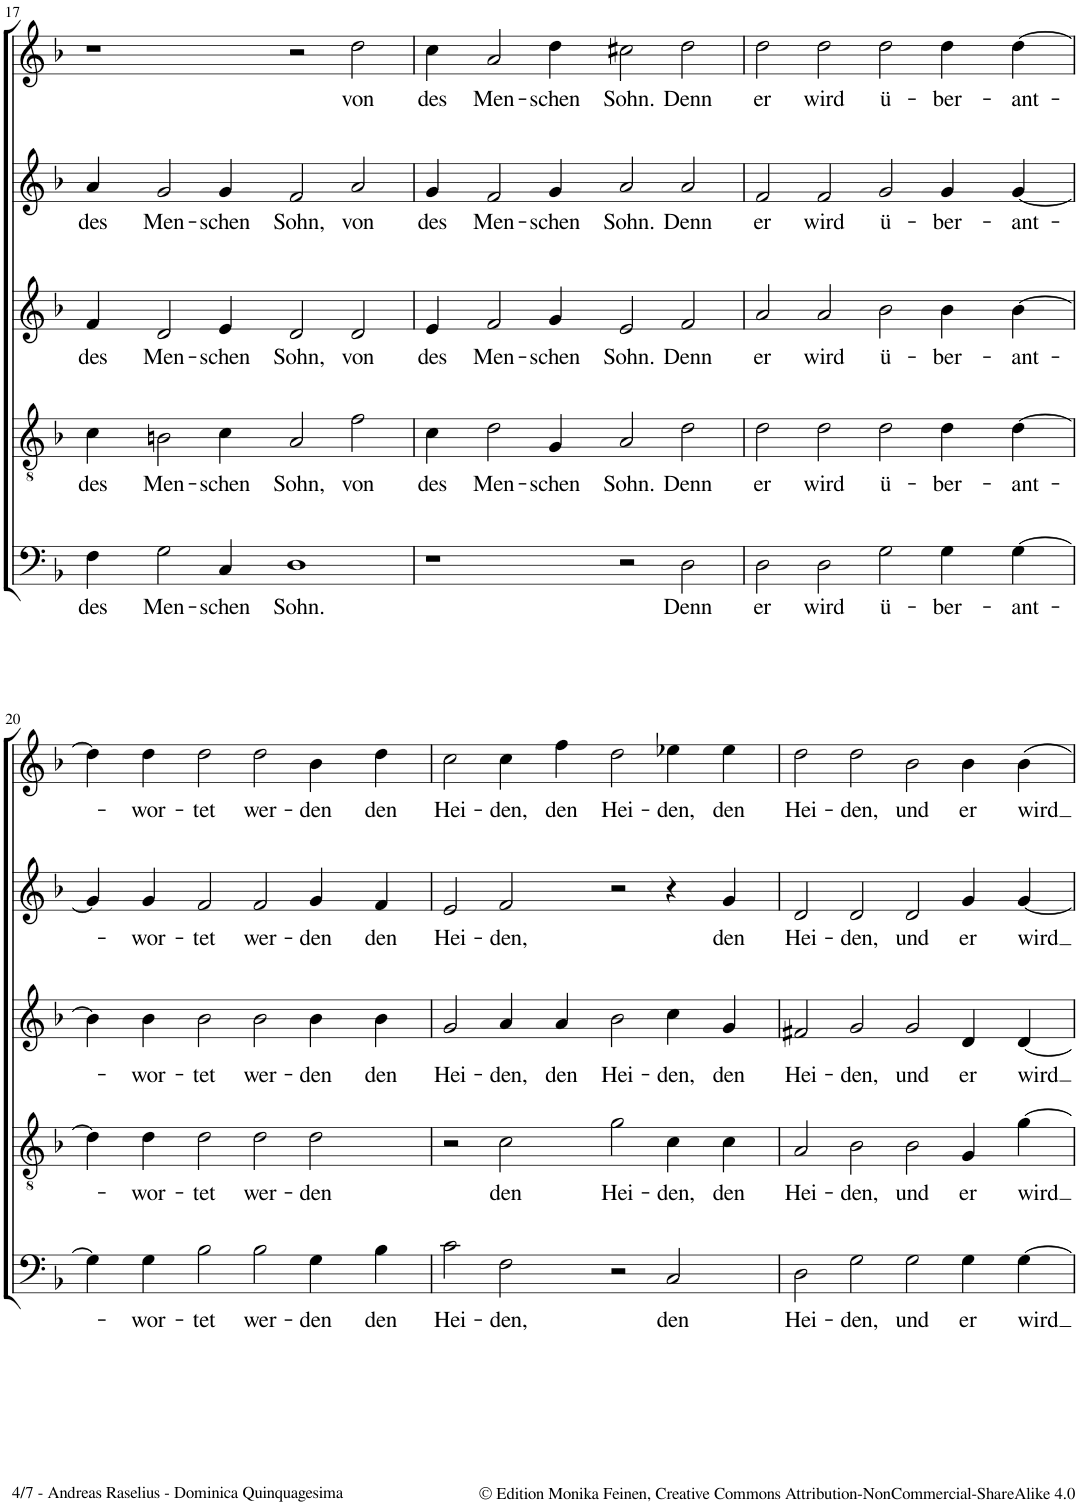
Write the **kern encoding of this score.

**kern	**text	**kern	**text	**kern	**text	**kern	**text	**kern	**text
*part5	*part5	*part4	*part4	*part3	*part3	*part2	*part2	*part1	*part1
*staff5	*staff5	*staff4	*staff4	*staff3	*staff3	*staff2	*staff2	*staff1	*staff1
*I"Bassus	*	*I"Tenor [Hypolydius]	*	*I"Altus	*	*I"Quintus	*	*I"Cantus	*
!!LO:PB:g=z
*clefF4	*	*clefGv2	*	*clefG2	*	*clefG2	*	*clefG2	*
*k[b-]	*	*k[b-]	*	*k[b-]	*	*k[b-]	*	*k[b-]	*
*M4/2	*	*M4/2	*	*M4/2	*	*M4/2	*	*M4/2	*
*met(c)	*	*met(c)	*	*met(c)	*	*met(c)	*	*met(c)	*
=17	=17	=17	=17	=17	=17	=17	=17	=17	=17
!	!LO:LY:b	!	!LO:LY:b	!	!LO:LY:b	!	!LO:LY:b	!	!
4F\	des	4c\	des	4f/	des	4a/	des	1r	.
!	!LO:LY:b	!	!LO:LY:b	!	!LO:LY:b	!	!LO:LY:b	!	!
2G\	Men-	2Bn\	Men-	2d/	Men-	2g/	Men-	.	.
!	!LO:LY:b	!	!LO:LY:b	!	!LO:LY:b	!	!LO:LY:b	!	!
4C/	-schen	4c\	-schen	4e/	-schen	4g/	-schen	.	.
!	!LO:LY:b	!	!LO:LY:b	!	!LO:LY:b	!	!LO:LY:b	!	!
1D	Sohn.	2A/	Sohn,	2d/	Sohn,	2f/	Sohn,	2r	.
!	!	!	!LO:LY:b	!	!LO:LY:b	!	!LO:LY:b	!	!LO:LY:b
.	.	2f\	von	2d/	von	2a/	von	2dd\	von
=18	=18	=18	=18	=18	=18	=18	=18	=18	=18
!	!	!	!LO:LY:b	!	!LO:LY:b	!	!LO:LY:b	!	!LO:LY:b
1r	.	4c\	des	4e/	des	4g/	des	4cc\	des
!	!	!	!LO:LY:b	!	!LO:LY:b	!	!LO:LY:b	!	!LO:LY:b
.	.	2d\	Men-	2f/	Men-	2f/	Men-	2a/	Men-
!	!	!	!LO:LY:b	!	!LO:LY:b	!	!LO:LY:b	!	!LO:LY:b
.	.	4G/	-schen	4g/	-schen	4g/	-schen	4dd\	-schen
!	!	!	!LO:LY:b	!	!LO:LY:b	!	!LO:LY:b	!	!LO:LY:b
2r	.	2A/	Sohn.	2e/	Sohn.	2a/	Sohn.	2cc#X\	Sohn.
!	!LO:LY:b	!	!LO:LY:b	!	!LO:LY:b	!	!LO:LY:b	!	!LO:LY:b
2D\	Denn	2d\	Denn	2f/	Denn	2a/	Denn	2dd\	Denn
=19	=19	=19	=19	=19	=19	=19	=19	=19	=19
!	!LO:LY:b	!	!LO:LY:b	!	!LO:LY:b	!	!LO:LY:b	!	!LO:LY:b
2D\	er	2d\	er	2a/	er	2f/	er	2dd\	er
!	!LO:LY:b	!	!LO:LY:b	!	!LO:LY:b	!	!LO:LY:b	!	!LO:LY:b
2D\	wird	2d\	wird	2a/	wird	2f/	wird	2dd\	wird
!	!LO:LY:b	!	!LO:LY:b	!	!LO:LY:b	!	!LO:LY:b	!	!LO:LY:b
2G\	ü-	2d\	ü-	2b-\	ü-	2g/	ü-	2dd\	ü-
!	!LO:LY:b	!	!LO:LY:b	!	!LO:LY:b	!	!LO:LY:b	!	!LO:LY:b
4G\	-ber-	4d\	-ber-	4b-\	-ber-	4g/	-ber-	4dd\	-ber-
!	!LO:LY:b	!	!LO:LY:b	!	!LO:LY:b	!	!LO:LY:b	!	!LO:LY:b
[4G\	-ant-	[4d\	-ant-	[4b-\	-ant-	[4g/	-ant-	[4dd\	-ant-
!!LO:LB:g=z
=20	=20	=20	=20	=20	=20	=20	=20	=20	=20
4G\]	.	4d\]	.	4b-\]	.	4g/]	.	4dd\]	.
!	!LO:LY:b	!	!LO:LY:b	!	!LO:LY:b	!	!LO:LY:b	!	!LO:LY:b
4G\	wor-	4d\	wor-	4b-\	wor-	4g/	wor-	4dd\	wor-
!	!LO:LY:b	!	!LO:LY:b	!	!LO:LY:b	!	!LO:LY:b	!	!LO:LY:b
2B-\	-tet	2d\	-tet	2b-\	-tet	2f/	-tet	2dd\	-tet
!	!LO:LY:b	!	!LO:LY:b	!	!LO:LY:b	!	!LO:LY:b	!	!LO:LY:b
2B-\	wer-	2d\	wer-	2b-\	wer-	2f/	wer-	2dd\	wer-
!	!LO:LY:b	!	!LO:LY:b	!	!LO:LY:b	!	!LO:LY:b	!	!LO:LY:b
4G\	-den	2d\	-den	4b-\	-den	4g/	-den	4b-\	-den
!	!LO:LY:b	!	!	!	!LO:LY:b	!	!LO:LY:b	!	!LO:LY:b
4B-\	den	.	.	4b-\	den	4f/	den	4dd\	den
=21	=21	=21	=21	=21	=21	=21	=21	=21	=21
!	!LO:LY:b	!	!	!	!LO:LY:b	!	!LO:LY:b	!	!LO:LY:b
2c\	Hei-	2r	.	2g/	Hei-	2e/	Hei-	2cc\	Hei-
!	!LO:LY:b	!	!LO:LY:b	!	!LO:LY:b	!	!LO:LY:b	!	!LO:LY:b
2F\	-den,	2c\	den	4a/	-den,	2f/	-den,	4cc\	-den,
!	!	!	!	!	!LO:LY:b	!	!	!	!LO:LY:b
.	.	.	.	4a/	den	.	.	4ff\	den
!	!	!	!LO:LY:b	!	!LO:LY:b	!	!	!	!LO:LY:b
2r	.	2g\	Hei-	2b-\	Hei-	2r	.	2dd\	Hei-
!	!LO:LY:b	!	!LO:LY:b	!	!LO:LY:b	!	!	!	!LO:LY:b
2C/	den	4c\	-den,	4cc\	-den,	4r	.	4ee-X\	-den,
!	!	!	!LO:LY:b	!	!LO:LY:b	!	!LO:LY:b	!	!LO:LY:b
.	.	4c\	den	4g/	den	4g/	den	4ee-\	den
=22	=22	=22	=22	=22	=22	=22	=22	=22	=22
!	!LO:LY:b	!	!LO:LY:b	!	!LO:LY:b	!	!LO:LY:b	!	!LO:LY:b
2D\	Hei-	2A/	Hei-	2f#X/	Hei-	2d/	Hei-	2dd\	Hei-
!	!LO:LY:b	!	!LO:LY:b	!	!LO:LY:b	!	!LO:LY:b	!	!LO:LY:b
2G\	-den,	2B-\	-den,	2g/	-den,	2d/	-den,	2dd\	-den,
!	!LO:LY:b	!	!LO:LY:b	!	!LO:LY:b	!	!LO:LY:b	!	!LO:LY:b
2G\	und	2B-\	und	2g/	und	2d/	und	2b-\	und
!	!LO:LY:b	!	!LO:LY:b	!	!LO:LY:b	!	!LO:LY:b	!	!LO:LY:b
4G\	er	4G/	er	4d/	er	4g/	er	4b-\	er
!	!LO:LY:b	!	!LO:LY:b	!	!LO:LY:b	!	!LO:LY:b	!	!LO:LY:b
[4G\	wird	[4g\	wird	[4d/	wird	[4g/	wird	4b-\	wird
=	=	=	=	=	=	=	=	=	=
*-	*-	*-	*-	*-	*-	*-	*-	*-	*-
